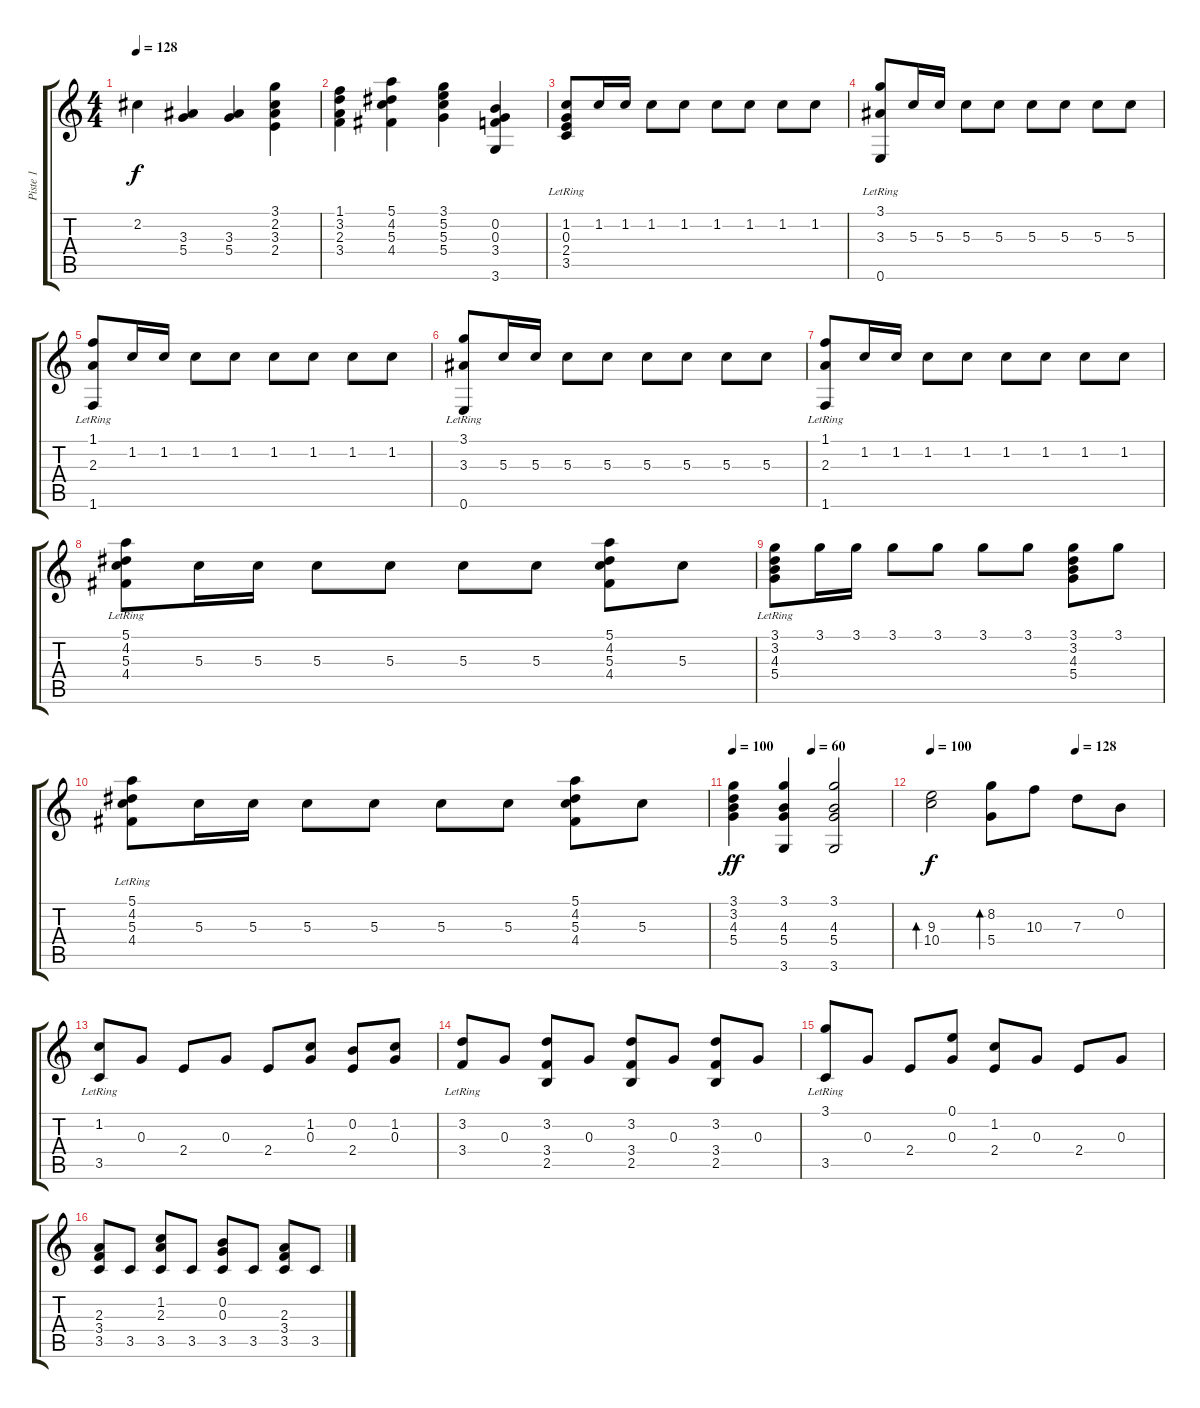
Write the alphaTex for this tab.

\track ("Piste 1" "Piste 1") {instrument acousticguitarnylon}
\staff {score tabs}
\tuning (E4 B3 G3 D3 A2 E2) {hide}
\ts (4 4)
\tempo 128
\clef g2
\ks c
2.2.4{dy f} (3.3 5.4).4 (3.3 5.4).4 (3.1 2.2 3.3 2.4).4 |
(1.1 3.2 2.3 3.4).4 (5.1 4.2 5.3 4.4).4 (3.1 5.2 5.3 5.4).4 (0.2 0.3 3.4 3.6).4 |
(1.2{lr} 0.3{lr} 2.4{lr} 3.5{lr}).8 1.2.16 1.2.16 1.2.8 1.2.8 1.2.8 1.2.8 1.2.8 1.2.8 |
(3.1{lr} 3.3 0.6{lr}).8 5.3.16 5.3.16 5.3.8 5.3.8 5.3.8 5.3.8 5.3.8 5.3.8 |
(1.1{lr} 2.3 1.6{lr}).8 1.2.16 1.2.16 1.2.8 1.2.8 1.2.8 1.2.8 1.2.8 1.2.8 |
(3.1{lr} 3.3 0.6{lr}).8 5.3.16 5.3.16 5.3.8 5.3.8 5.3.8 5.3.8 5.3.8 5.3.8 |
(1.1{lr} 2.3 1.6{lr}).8 1.2.16 1.2.16 1.2.8 1.2.8 1.2.8 1.2.8 1.2.8 1.2.8 |
(5.1{lr} 4.2 5.3 4.4{lr}).8 5.3.16 5.3.16 5.3.8 5.3.8 5.3.8 5.3.8 (5.1 4.2 5.3 4.4).8 5.3.8 |
(3.1{lr} 3.2 4.3 5.4{lr}).8 3.1.16 3.1.16 3.1.8 3.1.8 3.1.8 3.1.8 (3.1 3.2 4.3 5.4).8 3.1.8 |
(5.1{lr} 4.2 5.3 4.4{lr}).8 5.3.16 5.3.16 5.3.8 5.3.8 5.3.8 5.3.8 (5.1 4.2 5.3 4.4).8 5.3.8 |
\tempo 100
\tempo (60 0.5)
(3.1 3.2 4.3 5.4).4{dy ff} (3.1 4.3 5.4 3.6).4 (3.1 4.3 5.4 3.6).2 |
\tempo 100
\tempo (128 0.625)
(9.3 10.4).2{bd 480 dy f} (8.2 5.4).8{bd 480} 10.3.8 7.3.8 0.2.8 |
(1.2 3.5{lr}).8 0.3.8 2.4.8 0.3.8 2.4.8 (1.2 0.3).8 (0.2 2.4).8 (1.2 0.3).8 |
(3.2 3.4{lr}).8 0.3.8 (3.2 3.4 2.5).8 0.3.8 (3.2 3.4 2.5).8 0.3.8 (3.2 3.4 2.5).8 0.3.8 |
(3.1 3.5{lr}).8 0.3.8 2.4.8 (0.1 0.3).8 (1.2 2.4).8 0.3.8 2.4.8 0.3.8 |
(2.3 3.4 3.5).8 3.5.8 (1.2 2.3 3.5).8 3.5.8 (0.2 0.3 3.5).8 3.5.8 (2.3 3.4 3.5).8 3.5.8
